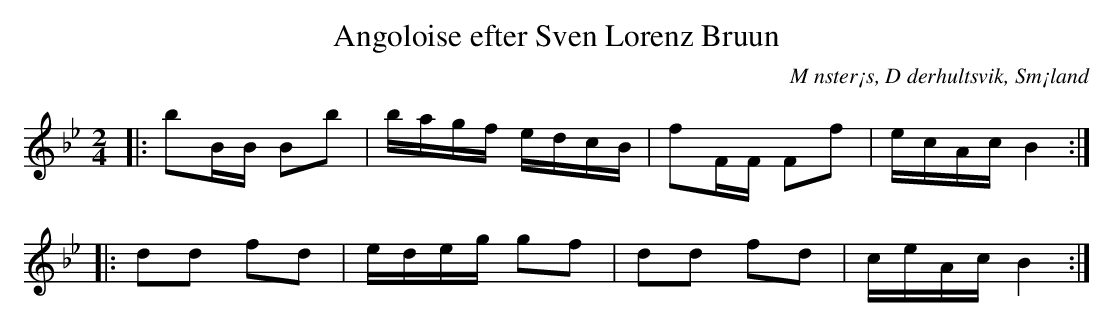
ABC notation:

X:1
T:Angoloise efter Sven Lorenz Bruun
M:2/4
L:1/8
O:M nster¡s, D derhultsvik, Sm¡land
K:Bb
|:bB/2B/2 Bb|b/2a/2g/2f/2 e/2d/2c/2B/2| fF/2F/2 Ff|e/2c/2A/2c/2 B2:|
|:dd fd|e/2d/2e/2g/2 gf|dd fd|c/2e/2A/2c/2 B2:|
